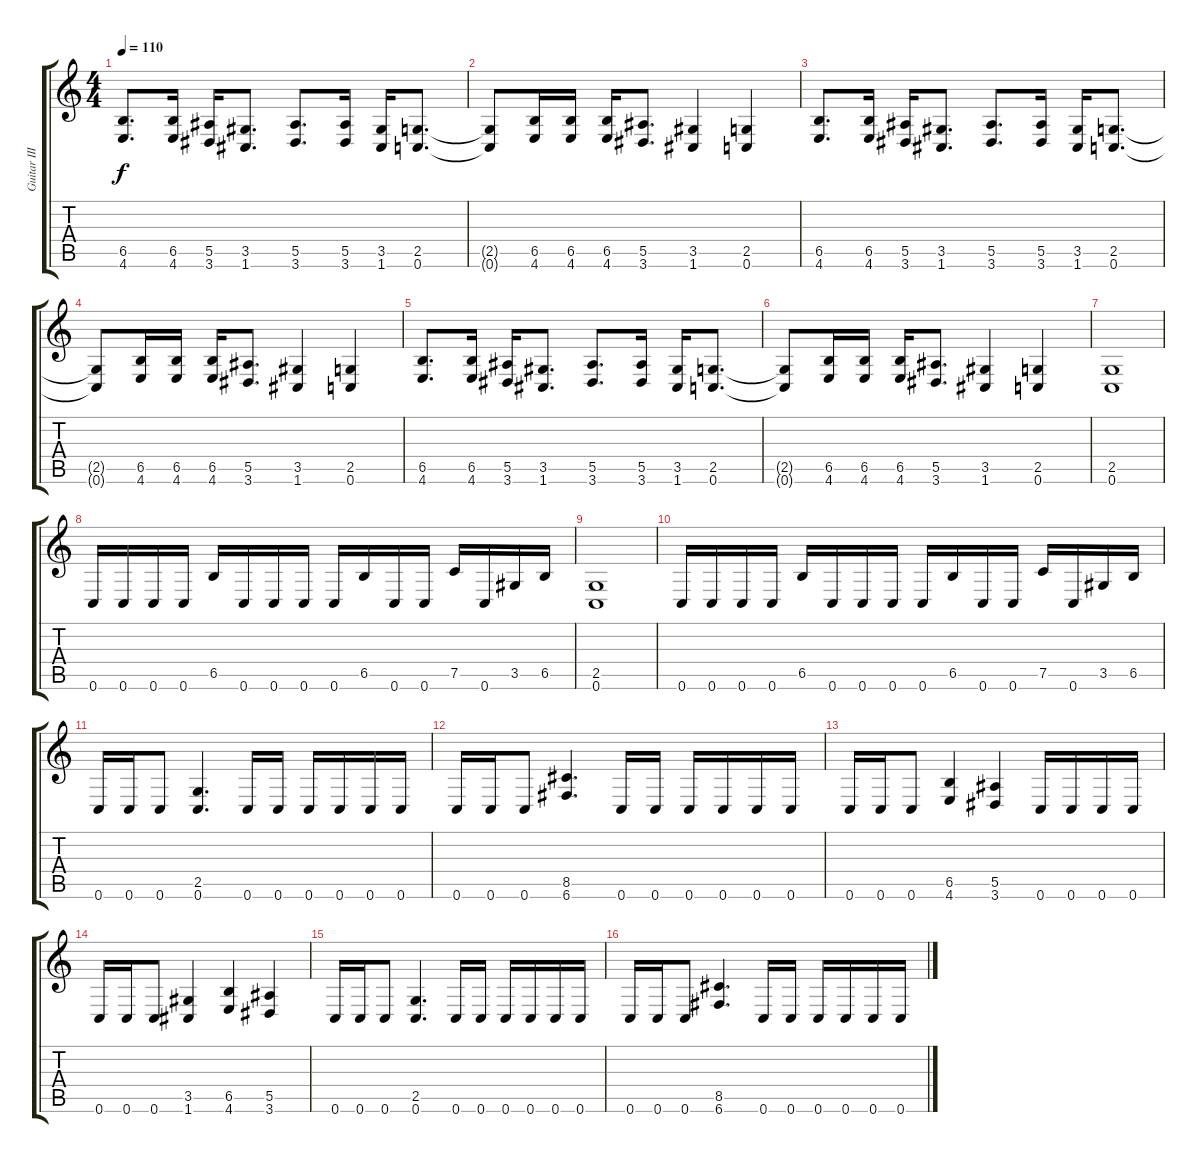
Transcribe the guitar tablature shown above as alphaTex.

\track ("Guitar III" "Guitar III") {instrument distortionguitar}
\staff {score tabs}
\tuning (C4 G3 Eb3 Bb2 F2 C2) {hide}
\ts (4 4)
\tempo 110
\clef g2
\ks c
(6.5 4.6).8{d dy f} (6.5 4.6).16 (5.5 3.6).16 (3.5 1.6).8{d} (5.5 3.6).8{d} (5.5 3.6).16 (3.5 1.6).16 (2.5 0.6).8{d} |
(2.5{t} 0.6{t}).8 (6.5 4.6).16 (6.5 4.6).16 (6.5 4.6).16 (5.5 3.6).8{d} (3.5 1.6).4 (2.5 0.6).4 |
(6.5 4.6).8{d} (6.5 4.6).16 (5.5 3.6).16 (3.5 1.6).8{d} (5.5 3.6).8{d} (5.5 3.6).16 (3.5 1.6).16 (2.5 0.6).8{d} |
(2.5{t} 0.6{t}).8 (6.5 4.6).16 (6.5 4.6).16 (6.5 4.6).16 (5.5 3.6).8{d} (3.5 1.6).4 (2.5 0.6).4 |
(6.5 4.6).8{d} (6.5 4.6).16 (5.5 3.6).16 (3.5 1.6).8{d} (5.5 3.6).8{d} (5.5 3.6).16 (3.5 1.6).16 (2.5 0.6).8{d} |
(2.5{t} 0.6{t}).8 (6.5 4.6).16 (6.5 4.6).16 (6.5 4.6).16 (5.5 3.6).8{d} (3.5 1.6).4 (2.5 0.6).4 |
(2.5 0.6).1 |
0.6.16 0.6.16 0.6.16 0.6.16 6.5.16 0.6.16 0.6.16 0.6.16 0.6.16 6.5.16 0.6.16 0.6.16 7.5.16 0.6.16 3.5.16 6.5.16 |
(2.5 0.6).1 |
0.6.16 0.6.16 0.6.16 0.6.16 6.5.16 0.6.16 0.6.16 0.6.16 0.6.16 6.5.16 0.6.16 0.6.16 7.5.16 0.6.16 3.5.16 6.5.16 |
0.6.16 0.6.16 0.6.8 (2.5 0.6).4{d} 0.6.16 0.6.16 0.6.16 0.6.16 0.6.16 0.6.16 |
0.6.16 0.6.16 0.6.8 (8.5 6.6).4{d} 0.6.16 0.6.16 0.6.16 0.6.16 0.6.16 0.6.16 |
0.6.16 0.6.16 0.6.8 (6.5 4.6).4 (5.5 3.6).4 0.6.16 0.6.16 0.6.16 0.6.16 |
0.6.16 0.6.16 0.6.8 (3.5 1.6).4 (6.5 4.6).4 (5.5 3.6).4 |
0.6.16 0.6.16 0.6.8 (2.5 0.6).4{d} 0.6.16 0.6.16 0.6.16 0.6.16 0.6.16 0.6.16 |
0.6.16 0.6.16 0.6.8 (8.5 6.6).4{d} 0.6.16 0.6.16 0.6.16 0.6.16 0.6.16 0.6.16
